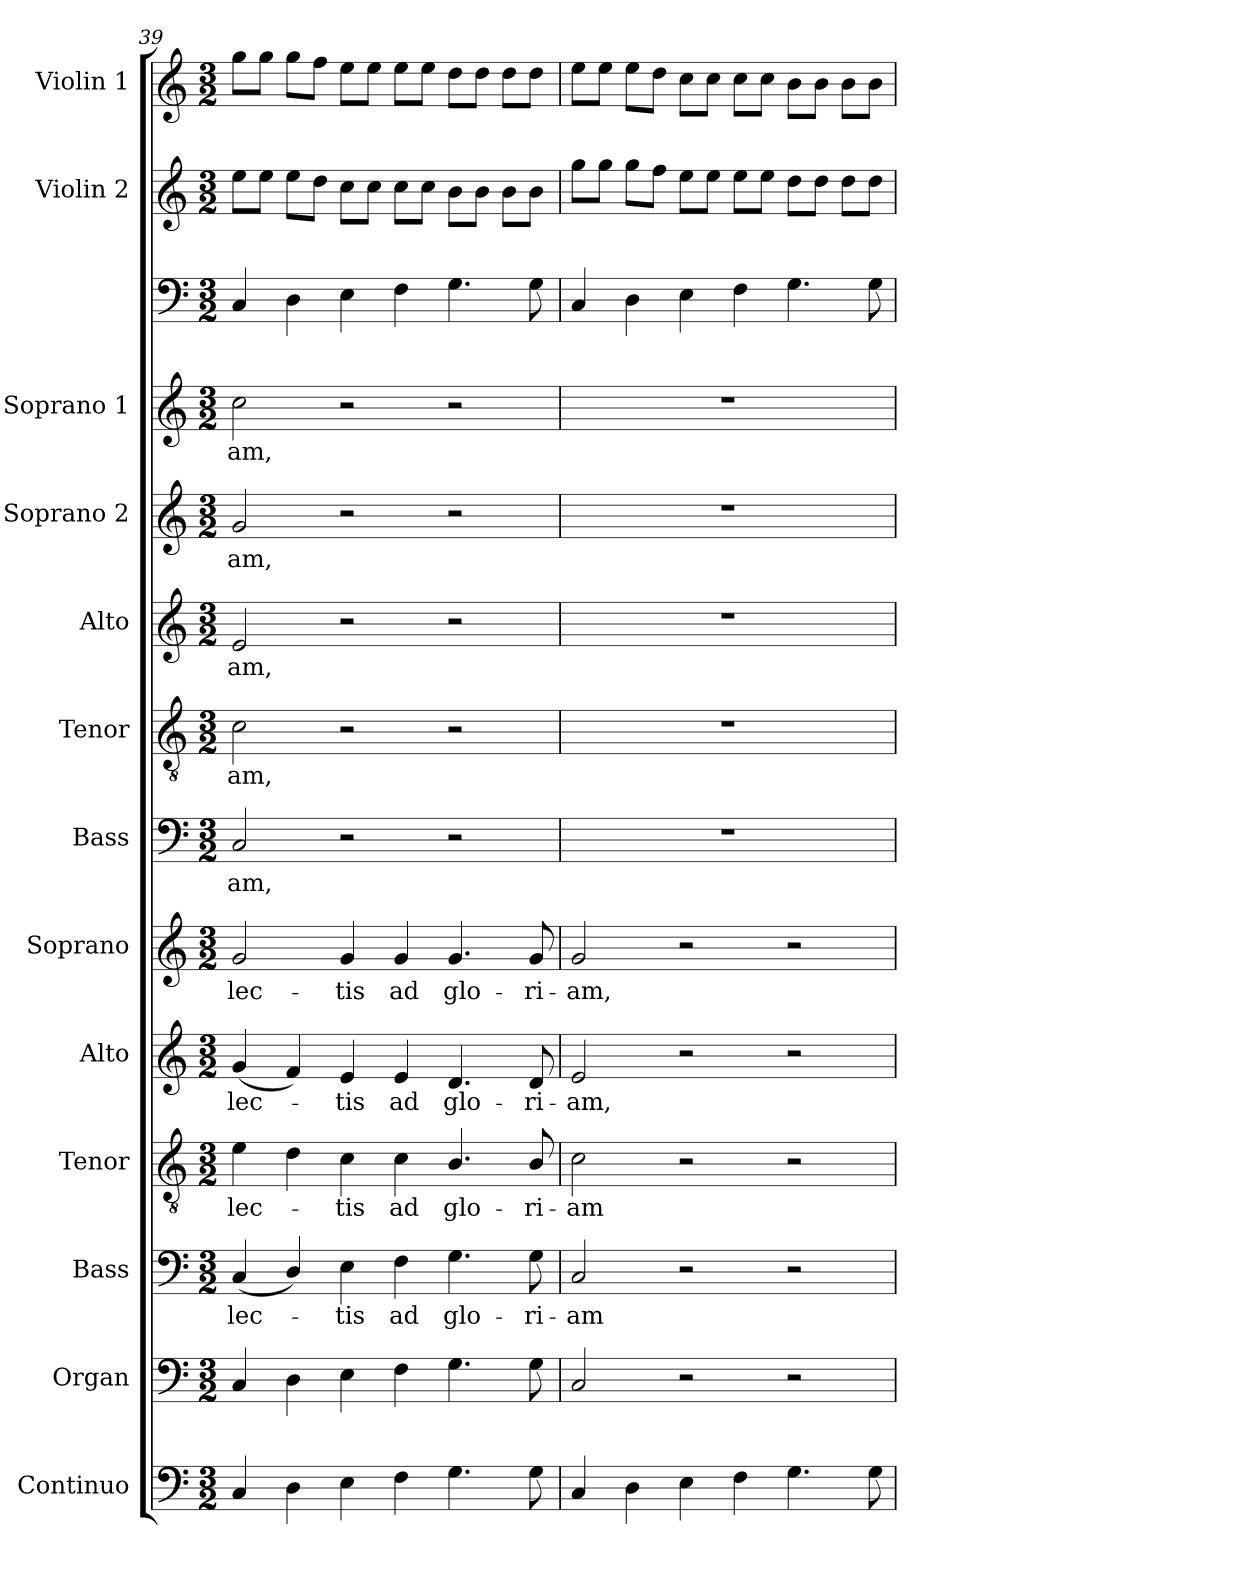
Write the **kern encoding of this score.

**kern	**kern	**kern	**text	**kern	**text	**kern	**text	**kern	**text	**kern	**text	**kern	**text	**kern	**text	**kern	**text	**kern	**text	**kern	**kern	**kern
*part14	*part13	*part12	*part12	*part11	*part11	*part10	*part10	*part9	*part9	*part8	*part8	*part7	*part7	*part6	*part6	*part5	*part5	*part4	*part4	*part3	*part2	*part1
*staff14	*staff13	*staff12	*staff12	*staff11	*staff11	*staff10	*staff10	*staff9	*staff9	*staff8	*staff8	*staff7	*staff7	*staff6	*staff6	*staff5	*staff5	*staff4	*staff4	*staff3	*staff2	*staff1
*I"Continuo	*I"Organ	*I"Bass	*	*I"Tenor	*	*I"Alto	*	*I"Soprano	*	*I"Bass	*	*I"Tenor	*	*I"Alto	*	*I"Soprano 2	*	*I"Soprano 1	*	*I""Acc. to violins"	*I"Violin 2	*I"Violin 1
*I'Cont.	*I'Org.	*I'B.	*	*I'T.	*	*I'A.	*	*I'S.	*	*I'B.	*	*I'T.	*	*I'A.	*	*I'S2.	*	*I'S1.	*	*I'Ac to violins.	*I'Vln. 2	*I'Vln. 1
!!LO:PB:g=z
*clefF4	*clefF4	*clefF4	*	*clefGv2	*	*clefG2	*	*clefG2	*	*clefF4	*	*clefGv2	*	*clefG2	*	*clefG2	*	*clefG2	*	*clefF4	*clefG2	*clefG2
*	*	*	*	*ITrd7c12	*	*	*	*	*	*	*	*ITrd7c12	*	*	*	*	*	*	*	*	*	*
*k[]	*k[]	*k[]	*	*k[]	*	*k[]	*	*k[]	*	*k[]	*	*k[]	*	*k[]	*	*k[]	*	*k[]	*	*k[]	*k[]	*k[]
*C:	*C:	*C:	*	*C:	*	*C:	*	*C:	*	*C:	*	*C:	*	*C:	*	*C:	*	*C:	*	*C:	*C:	*C:
*M3/2	*M3/2	*M3/2	*	*M3/2	*	*M3/2	*	*M3/2	*	*M3/2	*	*M3/2	*	*M3/2	*	*M3/2	*	*M3/2	*	*M3/2	*M3/2	*M3/2
=39	=39	=39	=39	=39	=39	=39	=39	=39	=39	=39	=39	=39	=39	=39	=39	=39	=39	=39	=39	=39	=39	=39
!	!	!	!LO:LY:b:color=#000000	!	!	!	!	!	!	!	!	!	!	!	!	!	!	!	!	!	!	!
!	!	!	!	!	!LO:LY:b:color=#000000	!	!	!	!	!	!	!	!	!	!	!	!	!	!	!	!	!
!	!	!	!	!	!	!	!LO:LY:b:color=#000000	!	!	!	!	!	!	!	!	!	!	!	!	!	!	!
!	!	!	!	!	!	!	!	!	!LO:LY:b:color=#000000	!	!	!	!	!	!	!	!	!	!	!	!	!
!	!	!	!	!	!	!	!	!	!	!	!LO:LY:b:color=#000000	!	!	!	!	!	!	!	!	!	!	!
!	!	!	!	!	!	!	!	!	!	!	!	!	!LO:LY:b:color=#000000	!	!	!	!	!	!	!	!	!
!	!	!	!	!	!	!	!	!	!	!	!	!	!	!	!LO:LY:b:color=#000000	!	!	!	!	!	!	!
!	!	!	!	!	!	!	!	!	!	!	!	!	!	!	!	!	!LO:LY:b:color=#000000	!	!	!	!	!
!	!	!	!	!	!	!	!	!	!	!	!	!	!	!	!	!	!	!	!LO:LY:b:color=#000000	!	!	!
4Ci/	4Ci/	(4Ci/	-lec-	4Ei\	-lec-	(4gi/	-lec-	2gi/	-lec-	2Ci/	-am,	2Ci\	-am,	2ei/	-am,	2gi/	-am,	2cci\	-am,	4Ci/	8eei\L	8ggi\L
.	.	.	.	.	.	.	.	.	.	.	.	.	.	.	.	.	.	.	.	.	8eei\J	8ggi\J
4Di\	4Di\	4Di/)	.	4Di\	.	4fi/)	.	.	.	.	.	.	.	.	.	.	.	.	.	4Di\	8eei\L	8ggi\L
.	.	.	.	.	.	.	.	.	.	.	.	.	.	.	.	.	.	.	.	.	8ddi\J	8ffi\J
!	!	!	!LO:LY:b:color=#000000	!	!	!	!	!	!	!	!	!	!	!	!	!	!	!	!	!	!	!
!	!	!	!	!	!LO:LY:b:color=#000000	!	!	!	!	!	!	!	!	!	!	!	!	!	!	!	!	!
!	!	!	!	!	!	!	!LO:LY:b:color=#000000	!	!	!	!	!	!	!	!	!	!	!	!	!	!	!
!	!	!	!	!	!	!	!	!	!LO:LY:b:color=#000000	!	!	!	!	!	!	!	!	!	!	!	!	!
4Ei\	4Ei\	4Ei\	-tis	4Ci\	-tis	4ei/	-tis	4gi/	-tis	2r	.	2r	.	2r	.	2r	.	2r	.	4Ei\	8cci\L	8eei\L
.	.	.	.	.	.	.	.	.	.	.	.	.	.	.	.	.	.	.	.	.	8cci\J	8eei\J
!	!	!	!LO:LY:b:color=#000000	!	!	!	!	!	!	!	!	!	!	!	!	!	!	!	!	!	!	!
!	!	!	!	!	!LO:LY:b:color=#000000	!	!	!	!	!	!	!	!	!	!	!	!	!	!	!	!	!
!	!	!	!	!	!	!	!LO:LY:b:color=#000000	!	!	!	!	!	!	!	!	!	!	!	!	!	!	!
!	!	!	!	!	!	!	!	!	!LO:LY:b:color=#000000	!	!	!	!	!	!	!	!	!	!	!	!	!
4Fi\	4Fi\	4Fi\	ad	4Ci\	ad	4ei/	ad	4gi/	ad	.	.	.	.	.	.	.	.	.	.	4Fi\	8cci\L	8eei\L
.	.	.	.	.	.	.	.	.	.	.	.	.	.	.	.	.	.	.	.	.	8cci\J	8eei\J
!	!	!	!LO:LY:b:color=#000000	!	!	!	!	!	!	!	!	!	!	!	!	!	!	!	!	!	!	!
!	!	!	!	!	!LO:LY:b:color=#000000	!	!	!	!	!	!	!	!	!	!	!	!	!	!	!	!	!
!	!	!	!	!	!	!	!LO:LY:b:color=#000000	!	!	!	!	!	!	!	!	!	!	!	!	!	!	!
!	!	!	!	!	!	!	!	!	!LO:LY:b:color=#000000	!	!	!	!	!	!	!	!	!	!	!	!	!
4.Gi\	4.Gi\	4.Gi\	glo-	4.BBi/	glo-	4.di/	glo-	4.gi/	glo-	2r	.	2r	.	2r	.	2r	.	2r	.	4.Gi\	8bi\L	8ddi\L
.	.	.	.	.	.	.	.	.	.	.	.	.	.	.	.	.	.	.	.	.	8bi\J	8ddi\J
.	.	.	.	.	.	.	.	.	.	.	.	.	.	.	.	.	.	.	.	.	8bi\L	8ddi\L
!	!	!	!LO:LY:b:color=#000000	!	!	!	!	!	!	!	!	!	!	!	!	!	!	!	!	!	!	!
!	!	!	!	!	!LO:LY:b:color=#000000	!	!	!	!	!	!	!	!	!	!	!	!	!	!	!	!	!
!	!	!	!	!	!	!	!LO:LY:b:color=#000000	!	!	!	!	!	!	!	!	!	!	!	!	!	!	!
!	!	!	!	!	!	!	!	!	!LO:LY:b:color=#000000	!	!	!	!	!	!	!	!	!	!	!	!	!
8Gi\	8Gi\	8Gi\	-ri-	8BBi/	-ri-	8di/	-ri-	8gi/	-ri-	.	.	.	.	.	.	.	.	.	.	8Gi\	8bi\J	8ddi\J
=40	=40	=40	=40	=40	=40	=40	=40	=40	=40	=40	=40	=40	=40	=40	=40	=40	=40	=40	=40	=40	=40	=40
!	!	!	!LO:LY:b:color=#000000	!	!	!	!	!	!	!	!	!	!	!	!	!	!	!	!	!	!	!
!	!	!	!	!	!LO:LY:b:color=#000000	!	!	!	!	!	!	!	!	!	!	!	!	!	!	!	!	!
!	!	!	!	!	!	!	!LO:LY:b:color=#000000	!	!	!	!	!	!	!	!	!	!	!	!	!	!	!
!	!	!	!	!	!	!	!	!	!LO:LY:b:color=#000000	!LO:N:vis=1	!	!LO:N:vis=1	!	!LO:N:vis=1	!	!LO:N:vis=1	!	!LO:N:vis=1	!	!	!	!
4Ci/	2Ci/	2Ci/	-am	2Ci\	-am	2ei/	-am,	2gi/	-am,	1.r	.	1.r	.	1.r	.	1.r	.	1.r	.	4Ci/	8ggi\L	8eei\L
.	.	.	.	.	.	.	.	.	.	.	.	.	.	.	.	.	.	.	.	.	8ggi\J	8eei\J
4Di\	.	.	.	.	.	.	.	.	.	.	.	.	.	.	.	.	.	.	.	4Di\	8ggi\L	8eei\L
.	.	.	.	.	.	.	.	.	.	.	.	.	.	.	.	.	.	.	.	.	8ffi\J	8ddi\J
4Ei\	2r	2r	.	2r	.	2r	.	2r	.	.	.	.	.	.	.	.	.	.	.	4Ei\	8eei\L	8cci\L
.	.	.	.	.	.	.	.	.	.	.	.	.	.	.	.	.	.	.	.	.	8eei\J	8cci\J
4Fi\	.	.	.	.	.	.	.	.	.	.	.	.	.	.	.	.	.	.	.	4Fi\	8eei\L	8cci\L
.	.	.	.	.	.	.	.	.	.	.	.	.	.	.	.	.	.	.	.	.	8eei\J	8cci\J
4.Gi\	2r	2r	.	2r	.	2r	.	2r	.	.	.	.	.	.	.	.	.	.	.	4.Gi\	8ddi\L	8bi\L
.	.	.	.	.	.	.	.	.	.	.	.	.	.	.	.	.	.	.	.	.	8ddi\J	8bi\J
.	.	.	.	.	.	.	.	.	.	.	.	.	.	.	.	.	.	.	.	.	8ddi\L	8bi\L
8Gi\	.	.	.	.	.	.	.	.	.	.	.	.	.	.	.	.	.	.	.	8Gi\	8ddi\J	8bi\J
=	=	=	=	=	=	=	=	=	=	=	=	=	=	=	=	=	=	=	=	=	=	=
*-	*-	*-	*-	*-	*-	*-	*-	*-	*-	*-	*-	*-	*-	*-	*-	*-	*-	*-	*-	*-	*-	*-
